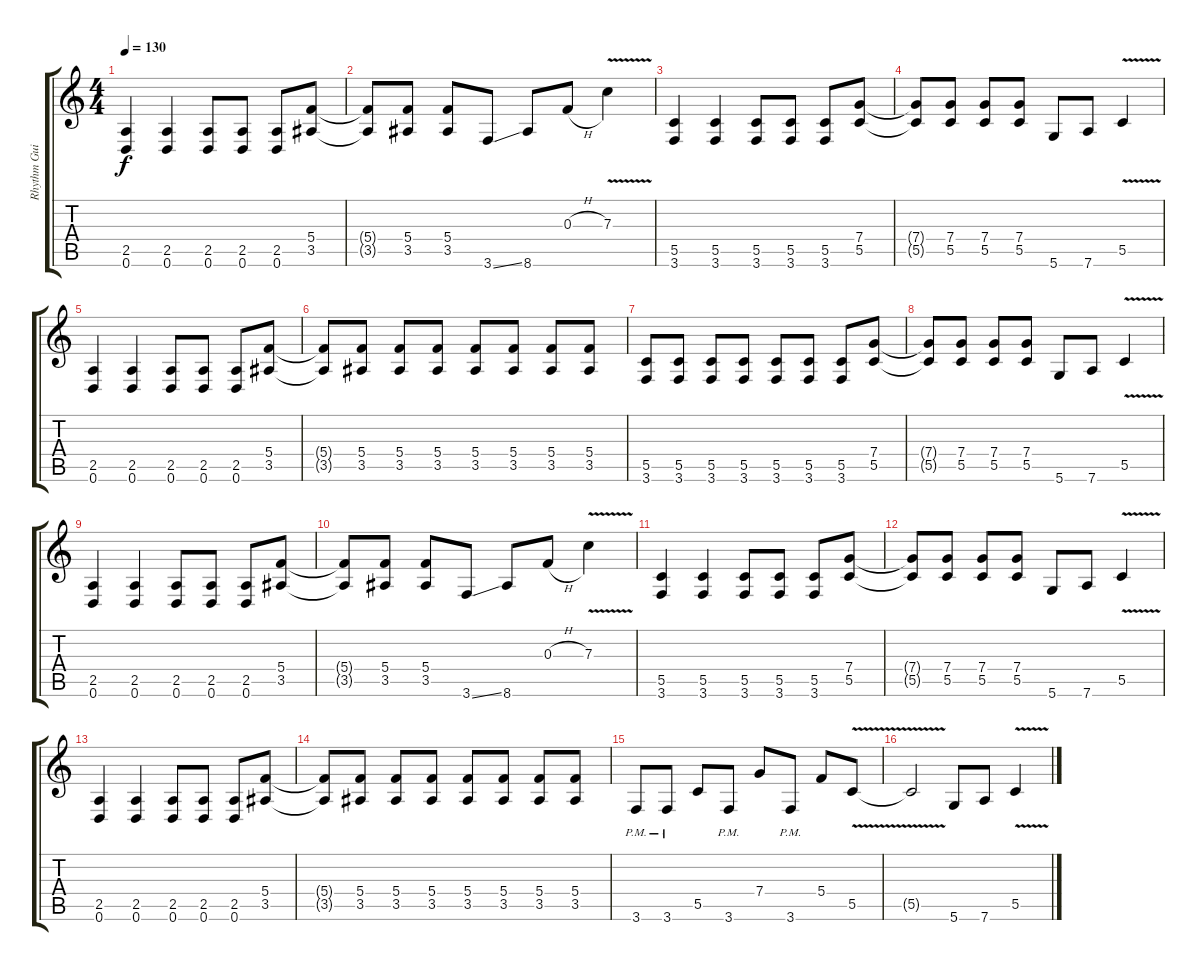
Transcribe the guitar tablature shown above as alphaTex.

\track ("Rhythm Guitar" "Rhythm Gui") {instrument distortionguitar}
\staff {score tabs}
\tuning (D4 A3 F3 C3 G2 D2) {hide}
\ts (4 4)
\tempo 130
\clef g2
\ks c
(2.5 0.6).4{dy f} (2.5 0.6).4 (2.5 0.6).8 (2.5 0.6).8 (2.5 0.6).8 (5.4 3.5).8 |
(5.4{t} 3.5{t}).8 (5.4 3.5).8 (5.4 3.5).8 3.6{ss}.8 8.6.8 0.3{h}.8 7.3{v}.4 |
(5.5 3.6).4 (5.5 3.6).4 (5.5 3.6).8 (5.5 3.6).8 (5.5 3.6).8 (7.4 5.5).8 |
(7.4{t} 5.5{t}).8 (7.4 5.5).8 (7.4 5.5).8 (7.4 5.5).8 5.6.8 7.6.8 5.5{v}.4 |
(2.5 0.6).4 (2.5 0.6).4 (2.5 0.6).8 (2.5 0.6).8 (2.5 0.6).8 (5.4 3.5).8 |
(5.4{t} 3.5{t}).8 (5.4 3.5).8 (5.4 3.5).8 (5.4 3.5).8 (5.4 3.5).8 (5.4 3.5).8 (5.4 3.5).8 (5.4 3.5).8 |
(5.5 3.6).8 (5.5 3.6).8 (5.5 3.6).8 (5.5 3.6).8 (5.5 3.6).8 (5.5 3.6).8 (5.5 3.6).8 (7.4 5.5).8 |
(7.4{t} 5.5{t}).8 (7.4 5.5).8 (7.4 5.5).8 (7.4 5.5).8 5.6.8 7.6.8 5.5{v}.4 |
(2.5 0.6).4 (2.5 0.6).4 (2.5 0.6).8 (2.5 0.6).8 (2.5 0.6).8 (5.4 3.5).8 |
(5.4{t} 3.5{t}).8 (5.4 3.5).8 (5.4 3.5).8 3.6{ss}.8 8.6.8 0.3{h}.8 7.3{v}.4 |
(5.5 3.6).4 (5.5 3.6).4 (5.5 3.6).8 (5.5 3.6).8 (5.5 3.6).8 (7.4 5.5).8 |
(7.4{t} 5.5{t}).8 (7.4 5.5).8 (7.4 5.5).8 (7.4 5.5).8 5.6.8 7.6.8 5.5{v}.4 |
(2.5 0.6).4 (2.5 0.6).4 (2.5 0.6).8 (2.5 0.6).8 (2.5 0.6).8 (5.4 3.5).8 |
(5.4{t} 3.5{t}).8 (5.4 3.5).8 (5.4 3.5).8 (5.4 3.5).8 (5.4 3.5).8 (5.4 3.5).8 (5.4 3.5).8 (5.4 3.5).8 |
3.6{pm}.8 3.6{pm}.8 5.5.8 3.6{pm}.8 7.4.8 3.6{pm}.8 5.4.8 5.5{v}.8 |
5.5{t}.2 5.6.8 7.6.8 5.5{v}.4
